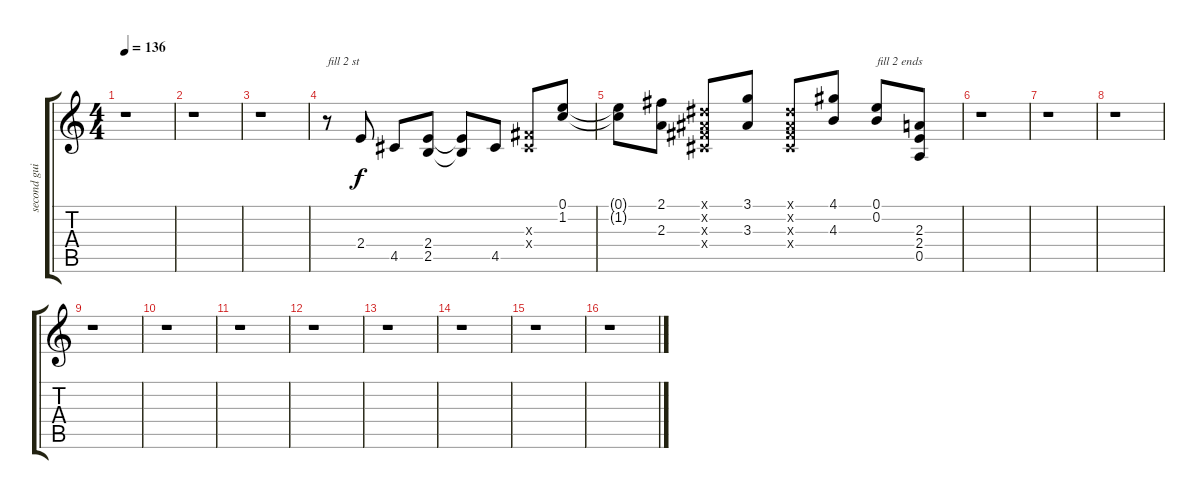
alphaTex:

\track ("second guitar1-27" "second gui") {instrument electricguitarclean}
\staff {score tabs}
\tuning (E4 B3 G3 D3 A2 E2) {hide}
\ts (4 4)
\tempo 136
\clef g2
\ks c
r.1{dy f} |
r.1 |
r.1 |
r.8{txt "fill 2 st"} 2.4.8 4.5.8 (2.4 2.5).8 (2.4{t} 2.5{t}).8 4.5.8 (-1.3{x} -1.4{x}).8 (0.1 1.2).8 |
(0.1{t} 1.2{t}).8 (2.1 2.3).8 (-1.1{x} -1.2{x} -1.3{x} -1.4{x}).8 (3.1 3.3).8 (-1.1{x} -1.2{x} -1.3{x} -1.4{x}).8 (4.1 4.3).8 (0.1 0.2).8{txt "fill 2 ends"} (2.3 2.4 0.5).8 |
r.1 |
r.1 |
r.1 |
r.1 |
r.1 |
r.1 |
r.1 |
r.1 |
r.1 |
r.1 |
r.1
